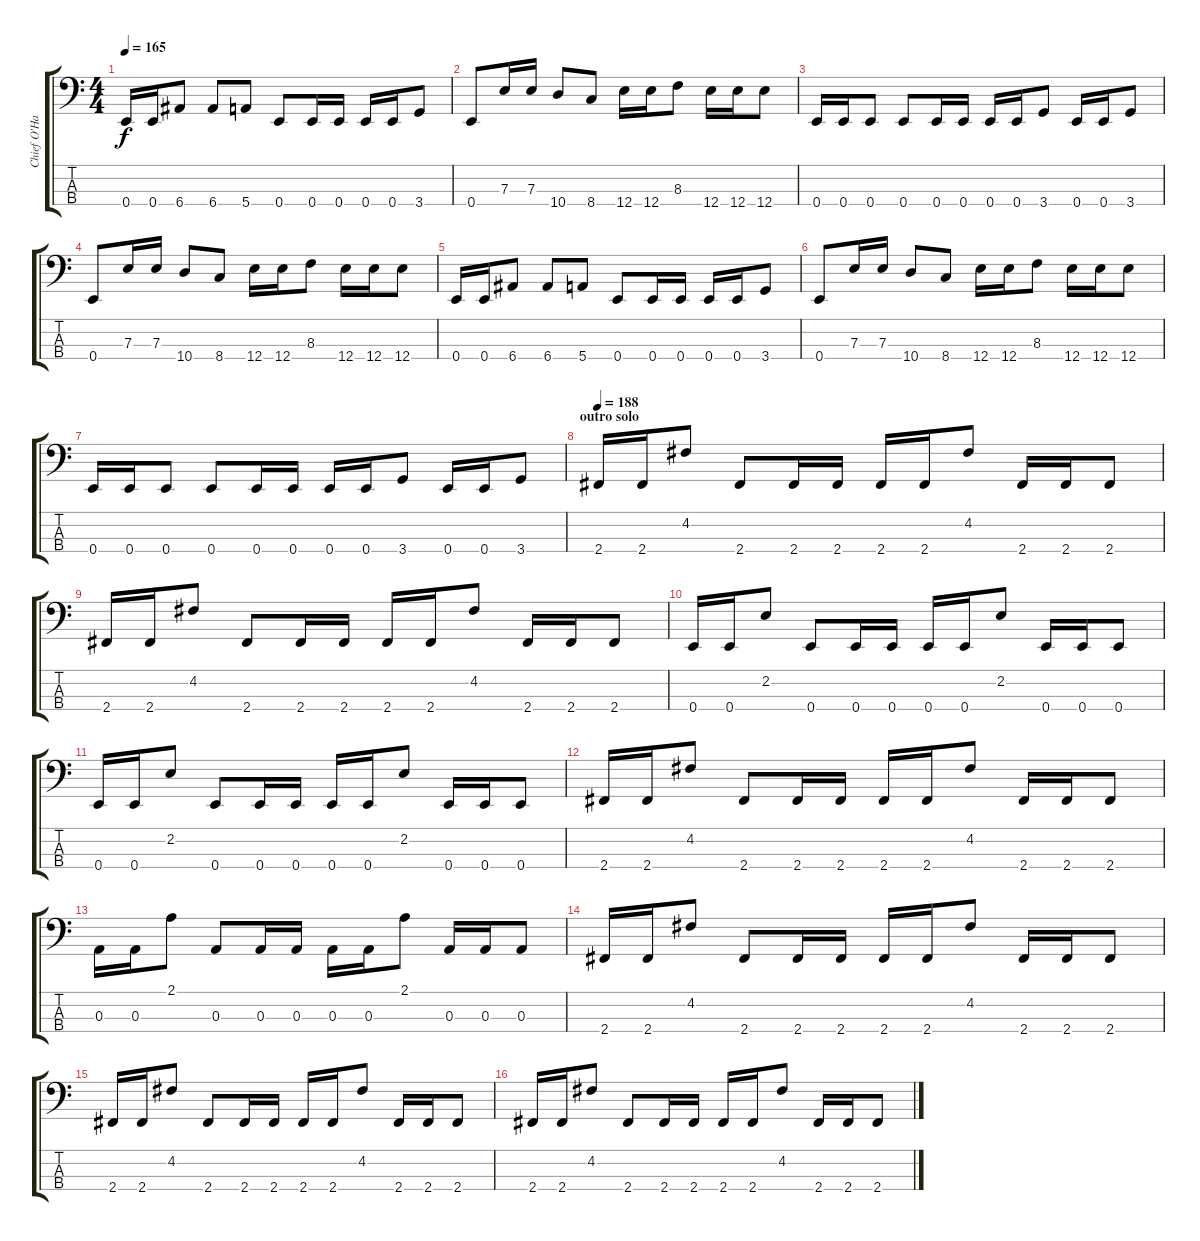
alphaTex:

\track ("Chief O'Hara " "Chief O'Ha") {instrument electricbassfinger}
\staff {score tabs}
\tuning (G2 D2 A1 E1) {hide}
\ts (4 4)
\tempo 165
\clef f4
\ks c
0.4.16{dy f} 0.4.16 6.4.8 6.4.8 5.4.8 0.4.8 0.4.16 0.4.16 0.4.16 0.4.16 3.4.8 |
0.4.8 7.3.16 7.3.16 10.4.8 8.4.8 12.4.16 12.4.16 8.3.8 12.4.16 12.4.16 12.4.8 |
0.4.16 0.4.16 0.4.8 0.4.8 0.4.16 0.4.16 0.4.16 0.4.16 3.4.8 0.4.16 0.4.16 3.4.8 |
0.4.8 7.3.16 7.3.16 10.4.8 8.4.8 12.4.16 12.4.16 8.3.8 12.4.16 12.4.16 12.4.8 |
0.4.16 0.4.16 6.4.8 6.4.8 5.4.8 0.4.8 0.4.16 0.4.16 0.4.16 0.4.16 3.4.8 |
0.4.8 7.3.16 7.3.16 10.4.8 8.4.8 12.4.16 12.4.16 8.3.8 12.4.16 12.4.16 12.4.8 |
0.4.16 0.4.16 0.4.8 0.4.8 0.4.16 0.4.16 0.4.16 0.4.16 3.4.8 0.4.16 0.4.16 3.4.8 |
\section ("" "outro solo")
\tempo 188
2.4.16 2.4.16 4.2.8 2.4.8 2.4.16 2.4.16 2.4.16 2.4.16 4.2.8 2.4.16 2.4.16 2.4.8 |
2.4.16 2.4.16 4.2.8 2.4.8 2.4.16 2.4.16 2.4.16 2.4.16 4.2.8 2.4.16 2.4.16 2.4.8 |
0.4.16 0.4.16 2.2.8 0.4.8 0.4.16 0.4.16 0.4.16 0.4.16 2.2.8 0.4.16 0.4.16 0.4.8 |
0.4.16 0.4.16 2.2.8 0.4.8 0.4.16 0.4.16 0.4.16 0.4.16 2.2.8 0.4.16 0.4.16 0.4.8 |
2.4.16 2.4.16 4.2.8 2.4.8 2.4.16 2.4.16 2.4.16 2.4.16 4.2.8 2.4.16 2.4.16 2.4.8 |
0.3.16 0.3.16 2.1.8 0.3.8 0.3.16 0.3.16 0.3.16 0.3.16 2.1.8 0.3.16 0.3.16 0.3.8 |
2.4.16 2.4.16 4.2.8 2.4.8 2.4.16 2.4.16 2.4.16 2.4.16 4.2.8 2.4.16 2.4.16 2.4.8 |
2.4.16 2.4.16 4.2.8 2.4.8 2.4.16 2.4.16 2.4.16 2.4.16 4.2.8 2.4.16 2.4.16 2.4.8 |
2.4.16 2.4.16 4.2.8 2.4.8 2.4.16 2.4.16 2.4.16 2.4.16 4.2.8 2.4.16 2.4.16 2.4.8
